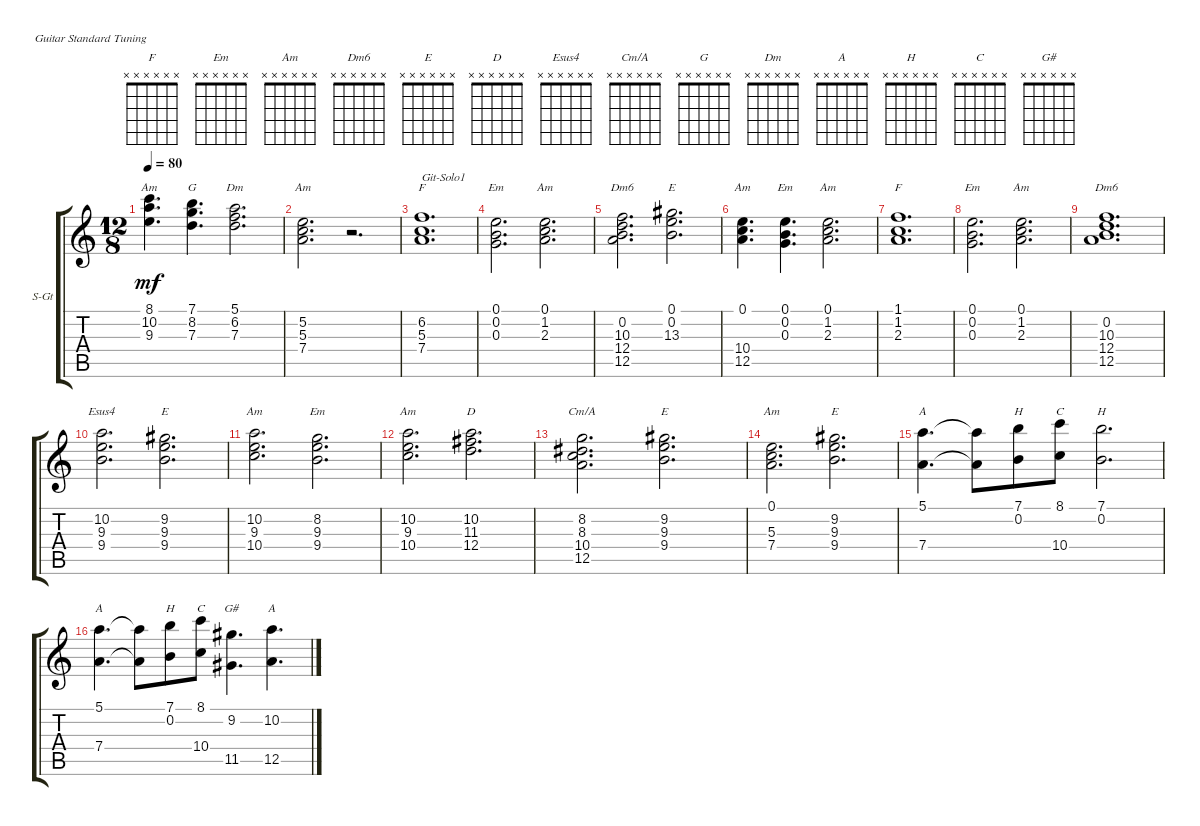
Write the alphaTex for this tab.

\bracketExtendMode groupsimilarinstruments
\firstSystemTrackNameOrientation horizontal
\otherSystemsTrackNameOrientation horizontal
\track ("Скрипка" "S-Gt") {instrument stringensemble1}
\staff {score tabs}
\tuning (E4 B3 G3 D3 A2 E2)
\displaytranspose 12
\chord ("F" x x x x x x)
\chord ("Em" x x x x x x)
\chord ("Am" x x x x x x)
\chord ("Dm6" x x x x x x)
\chord ("E" x x x x x x)
\chord ("D" x x x x x x)
\chord ("Esus4" x x x x x x)
\chord ("Cm/A" x x x x x x)
\chord ("G" x x x x x x)
\chord ("Dm" x x x x x x)
\chord ("A" x x x x x x)
\chord ("H" x x x x x x)
\chord ("C" x x x x x x)
\chord ("G#" x x x x x x)
\ts (12 8)
\tempo 80
\clef g2
\ks c
(8.1 10.2 9.3).4{d ch "Am" dy mf} (7.1 8.2 7.3).4{d ch "G"} (5.1 6.2 7.3).2{d ch "Dm"} |
(5.2 5.3 7.4).2{d ch "Am"} r.2{d} |
(6.2 5.3 7.4).1{d ch "F" txt "Git-Solo1"} |
(0.1 0.2 0.3).2{d ch "Em"} (0.1 1.2 2.3).2{d ch "Am"} |
(0.2 10.3 12.4 12.5).2{d ch "Dm6"} (0.1 0.2 13.3).2{d ch "E"} |
(0.1 10.4 12.5).4{d ch "Am"} (0.1 0.2 0.3).4{d ch "Em"} (0.1 1.2 2.3).2{d ch "Am"} |
(1.1 1.2 2.3).1{d ch "F"} |
(0.1 0.2 0.3).2{d ch "Em"} (0.1 1.2 2.3).2{d ch "Am"} |
(0.2 10.3 12.4 12.5).1{d ch "Dm6"} |
(10.2 9.3 9.4).2{d ch "Esus4"} (9.2 9.3 9.4).2{d ch "E"} |
(10.2 9.3 10.4).2{d ch "Am"} (8.2 9.3 9.4).2{d ch "Em"} |
(10.2 9.3 10.4).2{d ch "Am"} (10.2 11.3 12.4).2{d ch "D"} |
(8.2 8.3 10.4 12.5).2{d ch "Cm/A"} (9.2 9.3 9.4).2{d ch "E"} |
(0.1 5.3 7.4).2{d ch "Am"} (9.2 9.3 9.4).2{d ch "E"} |
(5.1 7.4).4{d ch "A"} (5.1{t} 7.4{t}).8 (7.1 0.2).8{ch "H"} (8.1 10.4).8{ch "C"} (7.1 0.2).2{d ch "H"} |
(5.1 7.4).4{d ch "A"} (5.1{t} 7.4{t}).8 (7.1 0.2).8{ch "H"} (8.1 10.4).8{ch "C"} (9.2 11.5).4{d ch "G#"} (10.2 12.5).4{d ch "A"}
